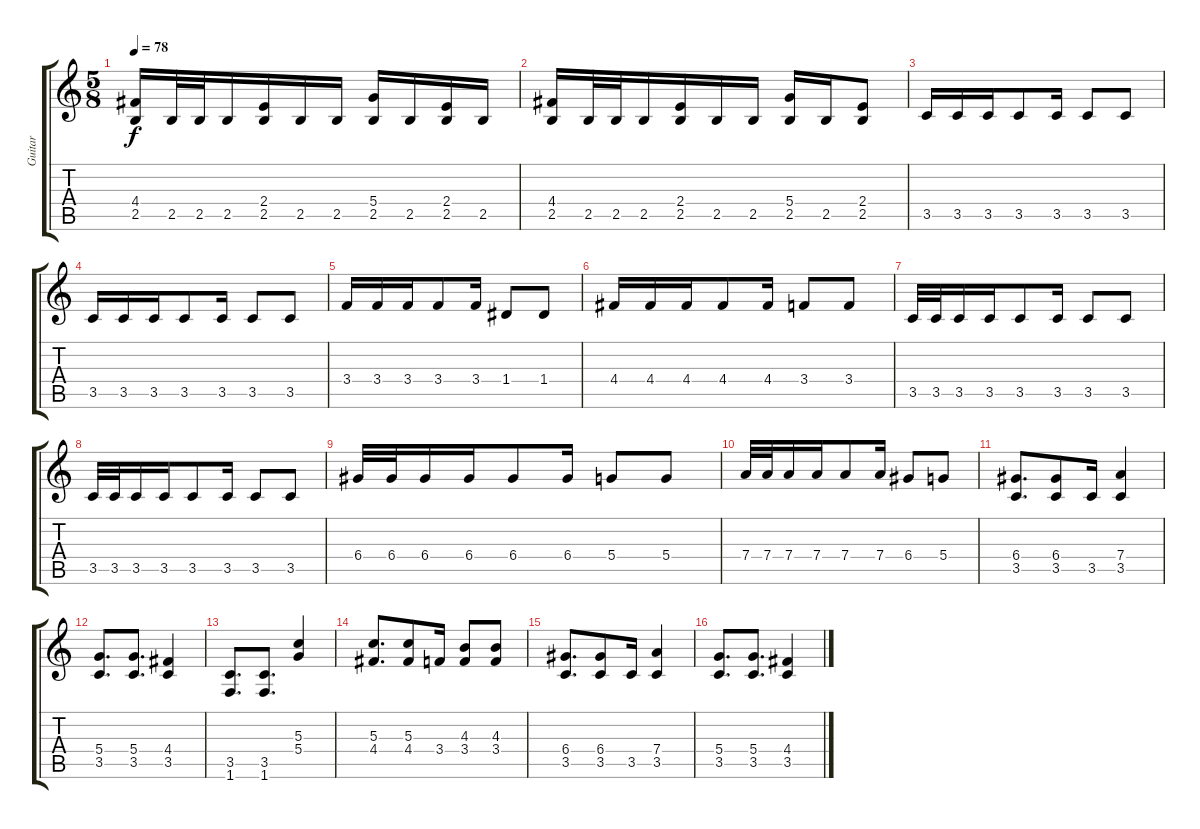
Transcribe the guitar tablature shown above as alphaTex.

\track ("Guitar" "Guitar") {instrument distortionguitar}
\staff {score tabs}
\tuning (E4 B3 G3 D3 A2 E2) {hide}
\ts (5 8)
\tempo 78
\clef g2
\ks c
(4.4 2.5).16{dy f} 2.5.32 2.5.32 2.5.16 (2.4 2.5).16 2.5.16 2.5.16 (5.4 2.5).16 2.5.16 (2.4 2.5).16 2.5.16 |
(4.4 2.5).16 2.5.32 2.5.32 2.5.16 (2.4 2.5).16 2.5.16 2.5.16 (5.4 2.5).16 2.5.16 (2.4 2.5).8 |
3.5.16 3.5.16 3.5.16 3.5.8 3.5.16 3.5.8 3.5.8 |
3.5.16 3.5.16 3.5.16 3.5.8 3.5.16 3.5.8 3.5.8 |
3.4.16 3.4.16 3.4.16 3.4.8 3.4.16 1.4.8 1.4.8 |
4.4.16 4.4.16 4.4.16 4.4.8 4.4.16 3.4.8 3.4.8 |
3.5.32 3.5.32 3.5.16 3.5.16 3.5.8 3.5.16 3.5.8 3.5.8 |
3.5.32 3.5.32 3.5.16 3.5.16 3.5.8 3.5.16 3.5.8 3.5.8 |
6.4.32 6.4.32 6.4.16 6.4.16 6.4.8 6.4.16 5.4.8 5.4.8 |
7.4.32 7.4.32 7.4.16 7.4.16 7.4.8 7.4.16 6.4.8 5.4.8 |
(6.4 3.5).8{d} (6.4 3.5).8 3.5.16 (7.4 3.5).4 |
(5.4 3.5).8{d} (5.4 3.5).8{d} (4.4 3.5).4 |
(3.5 1.6).8{d} (3.5 1.6).8{d} (5.3 5.4).4 |
(5.3 4.4).8{d} (5.3 4.4).8 3.4.16 (4.3 3.4).8 (4.3 3.4).8 |
(6.4 3.5).8{d} (6.4 3.5).8 3.5.16 (7.4 3.5).4 |
(5.4 3.5).8{d} (5.4 3.5).8{d} (4.4 3.5).4
